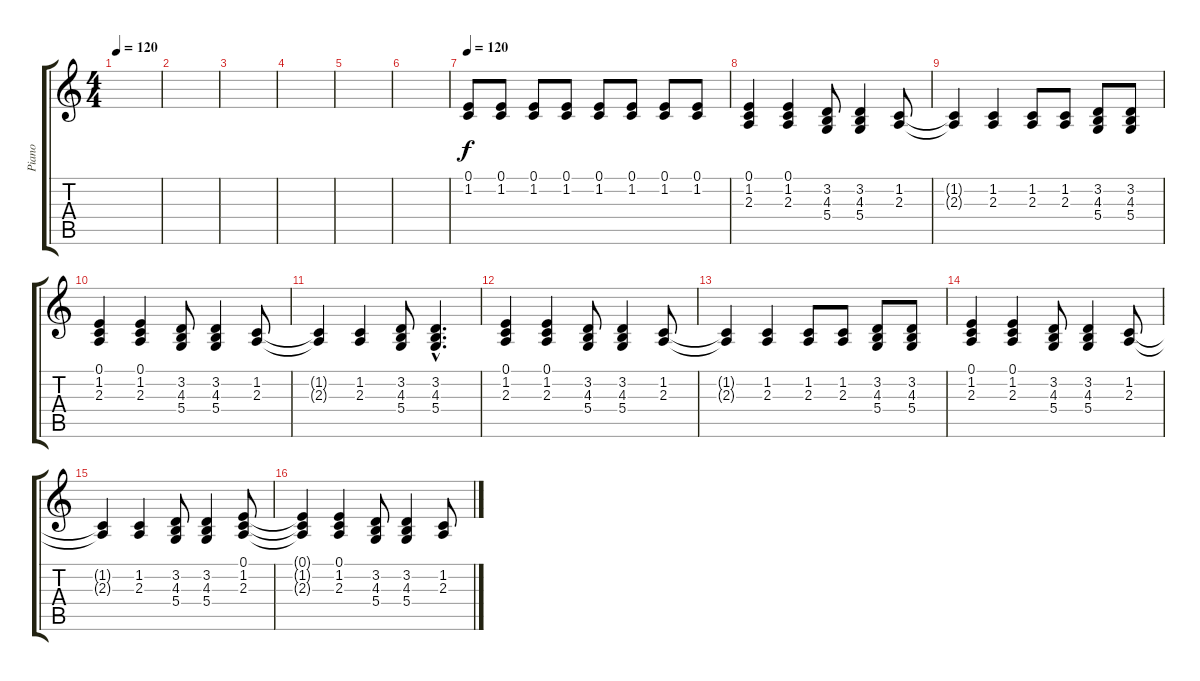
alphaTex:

\track ("Piano" "Piano") {instrument brightacousticpiano}
\staff {score tabs}
\tuning (E4 B3 G3 D3 A2 E2) {hide}
\ts (4 4)
\tempo 120
\tempo 105
\tempo 120
\clef g2
\ks c
|
|
|
|
|
|
\tempo 120
(0.1 1.2).8 (0.1 1.2).8 (0.1 1.2).8 (0.1 1.2).8 (0.1 1.2).8 (0.1 1.2).8 (0.1 1.2).8 (0.1 1.2).8 |
(0.1 1.2 2.3).4 (0.1 1.2 2.3).4 (3.2 4.3 5.4).8 (3.2 4.3 5.4).4 (1.2 2.3).8 |
(1.2{t} 2.3{t}).4 (1.2 2.3).4 (1.2 2.3).8 (1.2 2.3).8 (3.2 4.3 5.4).8 (3.2 4.3 5.4).8 |
(0.1 1.2 2.3).4 (0.1 1.2 2.3).4 (3.2 4.3 5.4).8 (3.2 4.3 5.4).4 (1.2 2.3).8 |
(1.2{t} 2.3{t}).4 (1.2 2.3).4 (3.2 4.3 5.4).8 (3.2{hac} 4.3{hac} 5.4{hac}).4{d} |
(0.1 1.2 2.3).4 (0.1 1.2 2.3).4 (3.2 4.3 5.4).8 (3.2 4.3 5.4).4 (1.2 2.3).8 |
(1.2{t} 2.3{t}).4 (1.2 2.3).4 (1.2 2.3).8 (1.2 2.3).8 (3.2 4.3 5.4).8 (3.2 4.3 5.4).8 |
(0.1 1.2 2.3).4 (0.1 1.2 2.3).4 (3.2 4.3 5.4).8 (3.2 4.3 5.4).4 (1.2 2.3).8 |
(1.2{t} 2.3{t}).4 (1.2 2.3).4 (3.2 4.3 5.4).8 (3.2 4.3 5.4).4 (0.1 1.2 2.3).8 |
(0.1{t} 1.2{t} 2.3{t}).4 (0.1 1.2 2.3).4 (3.2 4.3 5.4).8 (3.2 4.3 5.4).4 (1.2 2.3).8
